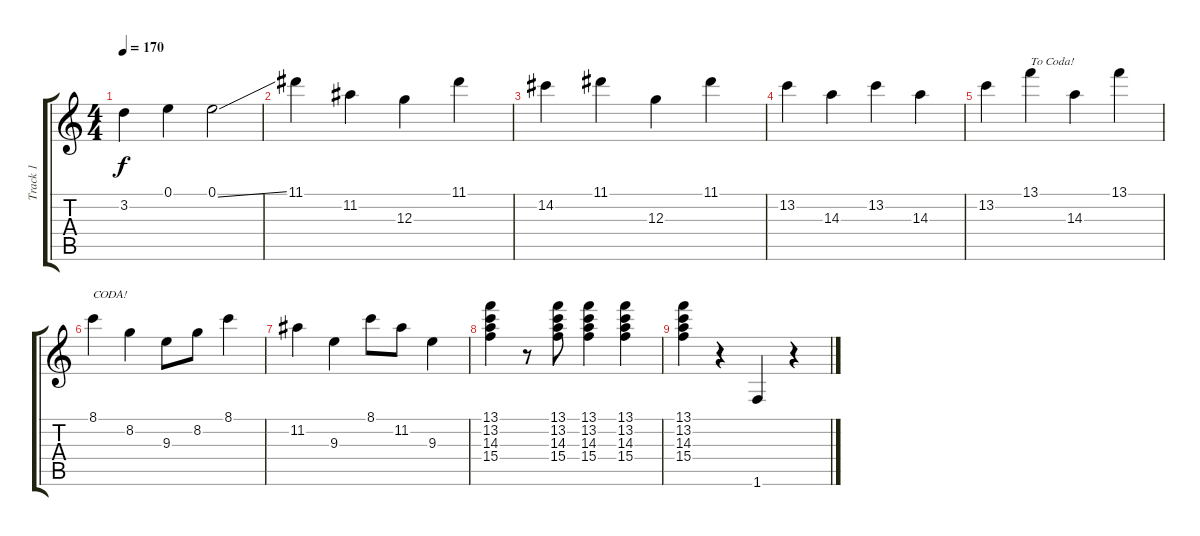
\track ("Track 1" "Track 1") {instrument electricguitarclean}
\staff {score tabs}
\tuning (E4 B3 G3 D3 A2 E2) {hide}
\ts (4 4)
\tempo 170
\clef g2
\ks c
3.2.4{dy f} 0.1.4 0.1{ss}.2 |
11.1.4 11.2.4 12.3.4 11.1.4 |
14.2.4 11.1.4 12.3.4 11.1.4 |
13.2.4 14.3.4 13.2.4 14.3.4 |
13.2.4 13.1.4{txt "To Coda!"} 14.3.4 13.1.4 |
8.1.4{txt "CODA!"} 8.2.4 9.3.8 8.2.8 8.1.4 |
11.2.4 9.3.4 8.1.8 11.2.8 9.3.4 |
(13.1 13.2 14.3 15.4).4 r.8 (13.1 13.2 14.3 15.4).8 (13.1 13.2 14.3 15.4).4 (13.1 13.2 14.3 15.4).4 |
(13.1 13.2 14.3 15.4).4 r.4 1.6.4 r.4
